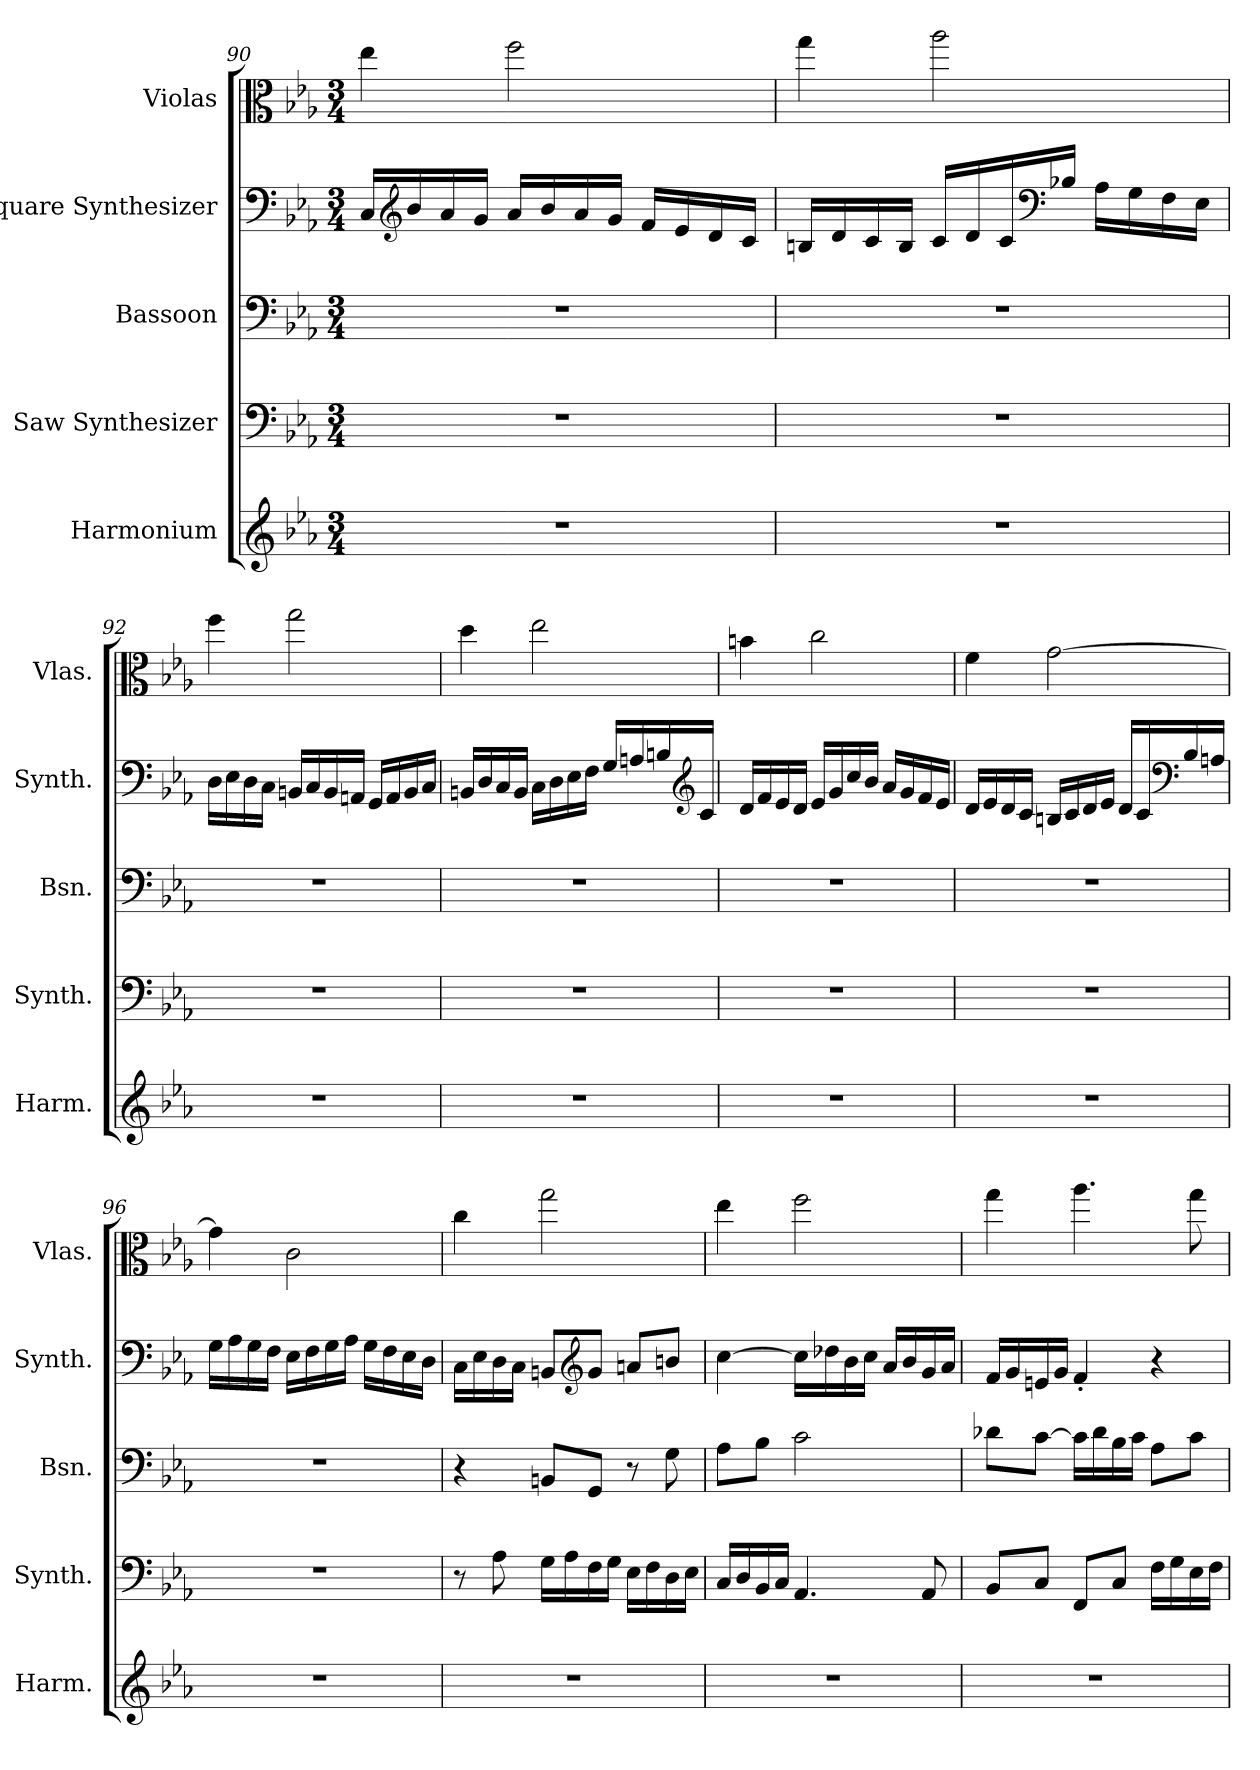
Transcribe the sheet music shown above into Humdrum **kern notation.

**kern	**kern	**kern	**kern	**kern
*part5	*part4	*part3	*part2	*part1
*staff5	*staff4	*staff3	*staff2	*staff1
*I"Harmonium	*I"Saw Synthesizer	*I"Bassoon	*I"Square Synthesizer	*I"Violas
*I'Harm.	*I'Synth.	*I'Bsn.	*I'Synth.	*I'Vlas.
*clefG2	*clefF4	*clefF4	*clefF4	*clefC3
*k[b-e-a-]	*k[b-e-a-]	*k[b-e-a-]	*k[b-e-a-]	*k[b-e-a-]
*M3/4	*M3/4	*M3/4	*M3/4	*M3/4
=90	=90	=90	=90	=90
2.r	2.r	2.r	16C/LL	4ee-\
*	*	*	*clefG2	*
.	.	.	16b-/	.
.	.	.	16a-/	.
.	.	.	16g/JJ	.
.	.	.	16a-/LL	2ff\
.	.	.	16b-/	.
.	.	.	16a-/	.
.	.	.	16g/JJ	.
.	.	.	16f/LL	.
.	.	.	16e-/	.
.	.	.	16d/	.
.	.	.	16c/JJ	.
!!LO:PB:g=z
=91	=91	=91	=91	=91
2.r	2.r	2.r	16Bn/LL	4gg\
.	.	.	16d/	.
.	.	.	16c/	.
.	.	.	16B/JJ	.
.	.	.	16c/LL	2aa-\
.	.	.	16d/	.
.	.	.	16c/	.
*	*	*	*clefF4	*
.	.	.	16B-X/JJ	.
.	.	.	16A-\LL	.
.	.	.	16G\	.
.	.	.	16F\	.
.	.	.	16E-\JJ	.
=92	=92	=92	=92	=92
2.r	2.r	2.r	16D\LL	4ff\
.	.	.	16E-\	.
.	.	.	16D\	.
.	.	.	16C\JJ	.
.	.	.	16BBn/LL	2gg\
.	.	.	16C/	.
.	.	.	16BB/	.
.	.	.	16AAn/JJ	.
.	.	.	16GG/LL	.
.	.	.	16AA/	.
.	.	.	16BB/	.
.	.	.	16C/JJ	.
!!LO:LB:g=z
=93	=93	=93	=93	=93
2.r	2.r	2.r	16BBn/LL	4dd\
.	.	.	16D/	.
.	.	.	16C/	.
.	.	.	16BB/JJ	.
.	.	.	16C\LL	2ee-\
.	.	.	16D\	.
.	.	.	16E-\	.
.	.	.	16F\JJ	.
.	.	.	16G/LL	.
.	.	.	16An/	.
.	.	.	16Bn/	.
*	*	*	*clefG2	*
.	.	.	16c/JJ	.
=94	=94	=94	=94	=94
2.r	2.r	2.r	16d/LL	4bn\
.	.	.	16f/	.
.	.	.	16e-/	.
.	.	.	16d/JJ	.
.	.	.	16e-/LL	2cc\
.	.	.	16g/	.
.	.	.	16cc/	.
.	.	.	16b-/JJ	.
.	.	.	16a-/LL	.
.	.	.	16g/	.
.	.	.	16f/	.
.	.	.	16e-/JJ	.
!!LO:PB:g=z
=95	=95	=95	=95	=95
2.r	2.r	2.r	16d/LL	4f\
.	.	.	16e-/	.
.	.	.	16d/	.
.	.	.	16c/JJ	.
.	.	.	16Bn/LL	[2g\
.	.	.	16c/	.
.	.	.	16d/	.
.	.	.	16e-/JJ	.
.	.	.	16d/LL	.
.	.	.	16c/	.
*	*	*	*clefF4	*
.	.	.	16B/	.
.	.	.	16An/JJ	.
=96	=96	=96	=96	=96
2.r	2.r	2.r	16G\LL	4g\]
.	.	.	16A-\	.
.	.	.	16G\	.
.	.	.	16F\JJ	.
.	.	.	16E-\LL	2c\
.	.	.	16F\	.
.	.	.	16G\	.
.	.	.	16A-\JJ	.
.	.	.	16G\LL	.
.	.	.	16F\	.
.	.	.	16E-\	.
.	.	.	16D\JJ	.
=97	=97	=97	=97	=97
2.r	8r	4r	16C\LL	4cc\
.	.	.	16E-\	.
.	8A-\	.	16D\	.
.	.	.	16C\JJ	.
.	16G\LL	8BBn/L	8BBn/L	2gg\
.	16A-\	.	.	.
*	*	*	*clefG2	*
.	16F\	8GG/J	8g/J	.
.	16G\JJ	.	.	.
.	16E-\LL	8r	8an/L	.
.	16F\	.	.	.
.	16D\	8G\	8bn/J	.
.	16E-\JJ	.	.	.
!!LO:LB:g=z
=98	=98	=98	=98	=98
2.r	16C/LL	8A-\L	[4cc\	4ee-\
.	16D/	.	.	.
.	16BB-/	8B-\J	.	.
.	16C/JJ	.	.	.
.	4.AA-/	2c\	16cc\LL]	2ff\
.	.	.	16dd-X\	.
.	.	.	16b-\	.
.	.	.	16cc\JJ	.
.	.	.	16a-/LL	.
.	.	.	16b-/	.
.	8AA-/	.	16g/	.
.	.	.	16a-/JJ	.
=99	=99	=99	=99	=99
2.r	8BB-/L	8d-X\L	16f/LL	4gg\
.	.	.	16g/	.
.	8C/J	[8c\J	16en/	.
.	.	.	16g/JJ	.
.	8FF/L	16c\LL]	4f'/	4.aa-\
.	.	16d-\	.	.
.	8C/J	16B-\	.	.
.	.	16c\JJ	.	.
.	16F\LL	8A-\L	4r	.
.	16G\	.	.	.
.	16E-\	8c\J	.	8gg\
.	16F\JJ	.	.	.
=	=	=	=	=
*-	*-	*-	*-	*-
